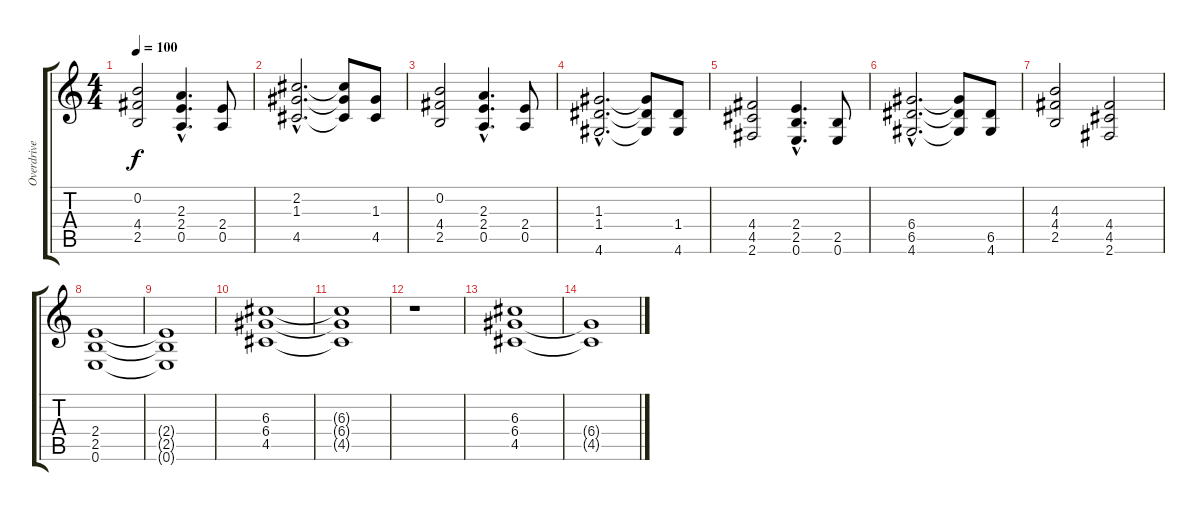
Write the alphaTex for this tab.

\track ("Overdrive" "Overdrive") {instrument overdrivenguitar}
\staff {score tabs}
\tuning (E4 B3 G3 D3 A2 E2) {hide}
\ts (4 4)
\tempo 100
\clef g2
\ks c
(0.2 4.4 2.5).2{dy f} (2.3{hac} 2.4{hac} 0.5{hac}).4{d} (2.4 0.5).8 |
(2.2{hac} 1.3{hac} 4.5{hac}).2{d} (2.2{t} 1.3{t} 4.5{t}).8 (1.3 4.5).8 |
(0.2 4.4 2.5).2 (2.3{hac} 2.4{hac} 0.5{hac}).4{d} (2.4 0.5).8 |
(1.3{hac} 1.4{hac} 4.6{hac}).2{d} (1.3{t} 1.4{t} 4.6{t}).8 (1.4 4.6).8 |
(4.4 4.5 2.6).2 (2.4{hac} 2.5{hac} 0.6{hac}).4{d} (2.5 0.6).8 |
(6.4{hac} 6.5{hac} 4.6{hac}).2{d} (6.4{t} 6.5{t} 4.6{t}).8 (6.5 4.6).8 |
(4.3 4.4 2.5).2 (4.4 4.5 2.6).2 |
(2.4 2.5 0.6).1 |
(2.4{t} 2.5{t} 0.6{t}).1 |
(6.3 6.4 4.5).1 |
(6.3{t} 6.4{t} 4.5{t}).1 |
r.1 |
(6.3 6.4 4.5).1 |
(6.4{t} 4.5{t}).1
